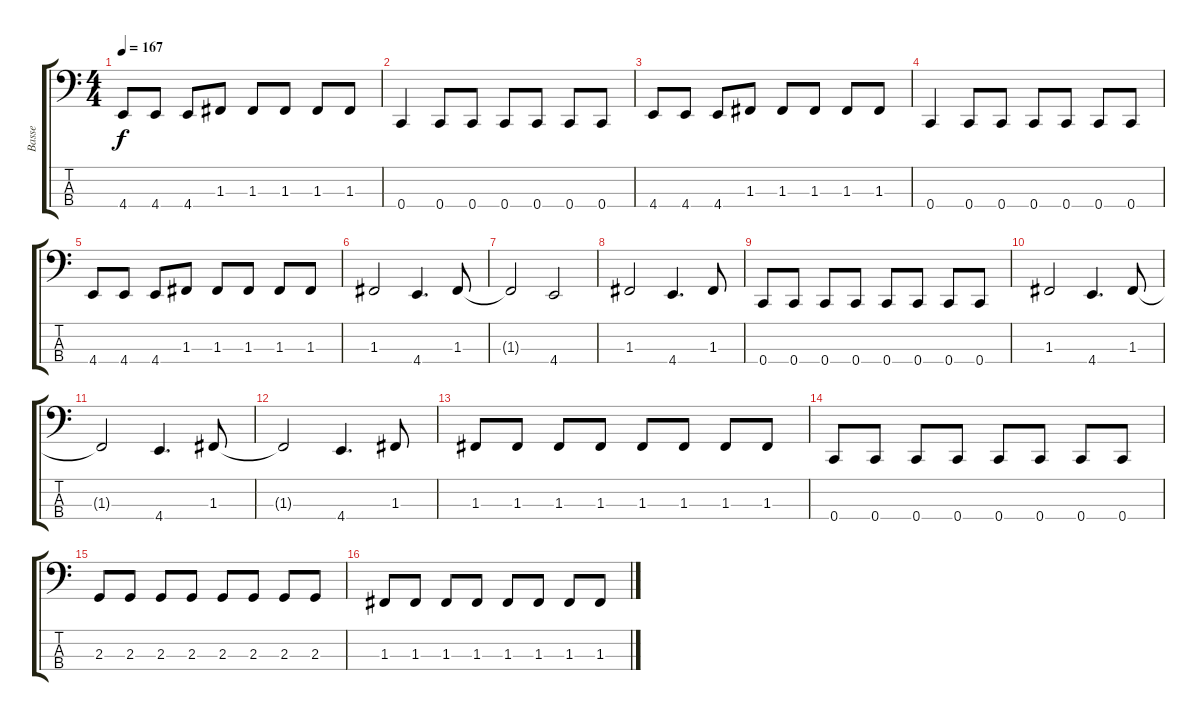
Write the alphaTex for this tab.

\track ("Basse" "Basse") {instrument electricbassfinger}
\staff {score tabs}
\tuning (Eb2 Bb1 F1 C1) {hide}
\ts (4 4)
\tempo 167
\clef f4
\ks c
4.4.8{dy f} 4.4.8 4.4.8 1.3.8 1.3.8 1.3.8 1.3.8 1.3.8 |
0.4.4 0.4.8 0.4.8 0.4.8 0.4.8 0.4.8 0.4.8 |
4.4.8 4.4.8 4.4.8 1.3.8 1.3.8 1.3.8 1.3.8 1.3.8 |
0.4.4 0.4.8 0.4.8 0.4.8 0.4.8 0.4.8 0.4.8 |
4.4.8 4.4.8 4.4.8 1.3.8 1.3.8 1.3.8 1.3.8 1.3.8 |
1.3.2 4.4.4{d} 1.3.8 |
1.3{t}.2 4.4.2 |
1.3.2 4.4.4{d} 1.3.8 |
0.4.8 0.4.8 0.4.8 0.4.8 0.4.8 0.4.8 0.4.8 0.4.8 |
1.3.2 4.4.4{d} 1.3.8 |
1.3{t}.2 4.4.4{d} 1.3.8 |
1.3{t}.2 4.4.4{d} 1.3.8 |
1.3.8 1.3.8 1.3.8 1.3.8 1.3.8 1.3.8 1.3.8 1.3.8 |
0.4.8 0.4.8 0.4.8 0.4.8 0.4.8 0.4.8 0.4.8 0.4.8 |
2.3.8 2.3.8 2.3.8 2.3.8 2.3.8 2.3.8 2.3.8 2.3.8 |
1.3.8 1.3.8 1.3.8 1.3.8 1.3.8 1.3.8 1.3.8 1.3.8
